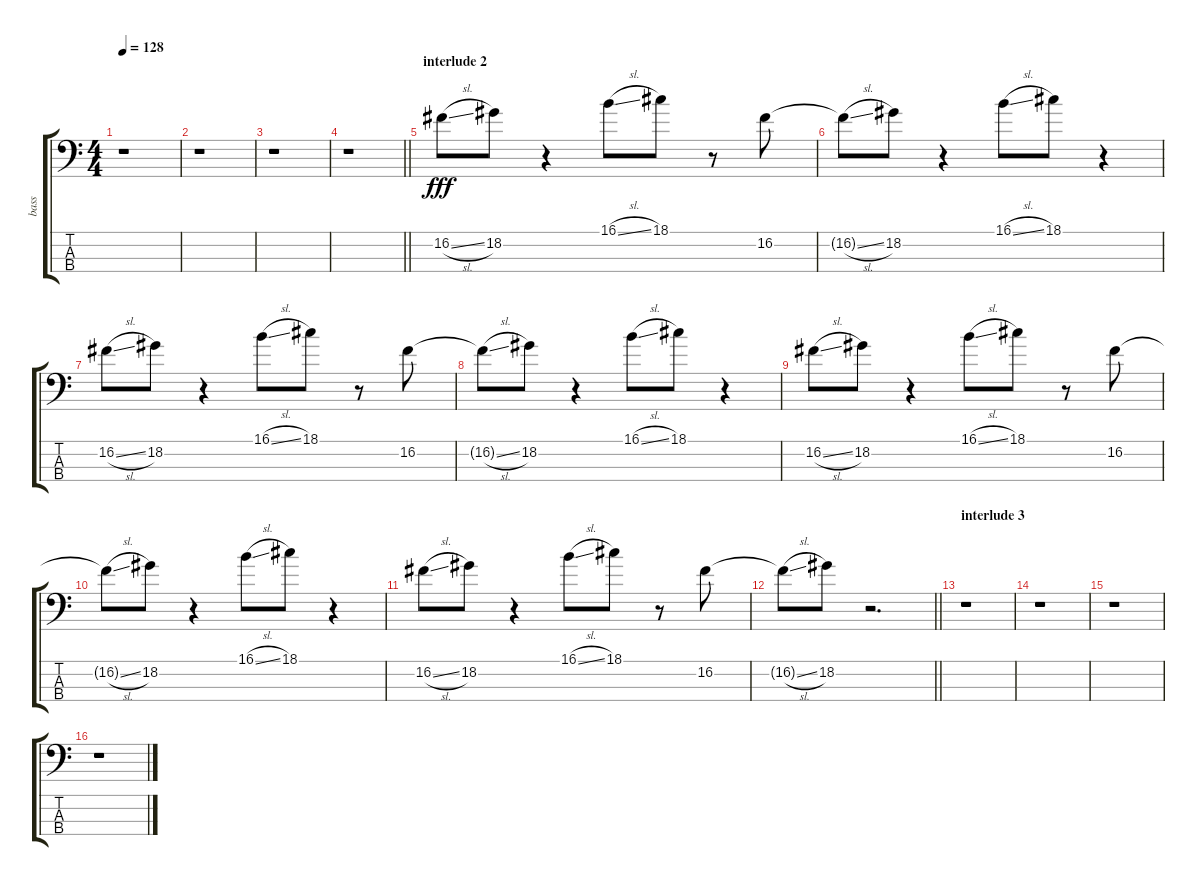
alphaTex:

\track ("bass" "bass") {instrument electricbassfinger}
\staff {score tabs}
\tuning (G2 D2 A1 E1) {hide}
\ts (4 4)
\tempo 128
\clef f4
\ks c
r.1{dy f} |
r.1 |
r.1 |
\barLineRight lightlight
r.1 |
\section ("" "interlude 2")
16.2{sl}.8{dy fff} 18.2.8 r.4 16.1{sl}.8 18.1.8 r.8 16.2.8 |
16.2{sl t}.8 18.2.8 r.4 16.1{sl}.8 18.1.8 r.4 |
16.2{sl}.8 18.2.8 r.4 16.1{sl}.8 18.1.8 r.8 16.2.8 |
16.2{sl t}.8 18.2.8 r.4 16.1{sl}.8 18.1.8 r.4 |
16.2{sl}.8 18.2.8 r.4 16.1{sl}.8 18.1.8 r.8 16.2.8 |
16.2{sl t}.8 18.2.8 r.4 16.1{sl}.8 18.1.8 r.4 |
16.2{sl}.8 18.2.8 r.4 16.1{sl}.8 18.1.8 r.8 16.2.8 |
\barLineRight lightlight
16.2{sl t}.8 18.2.8 r.2{d} |
\section ("" "interlude 3")
r.1 |
r.1 |
r.1 |
r.1
